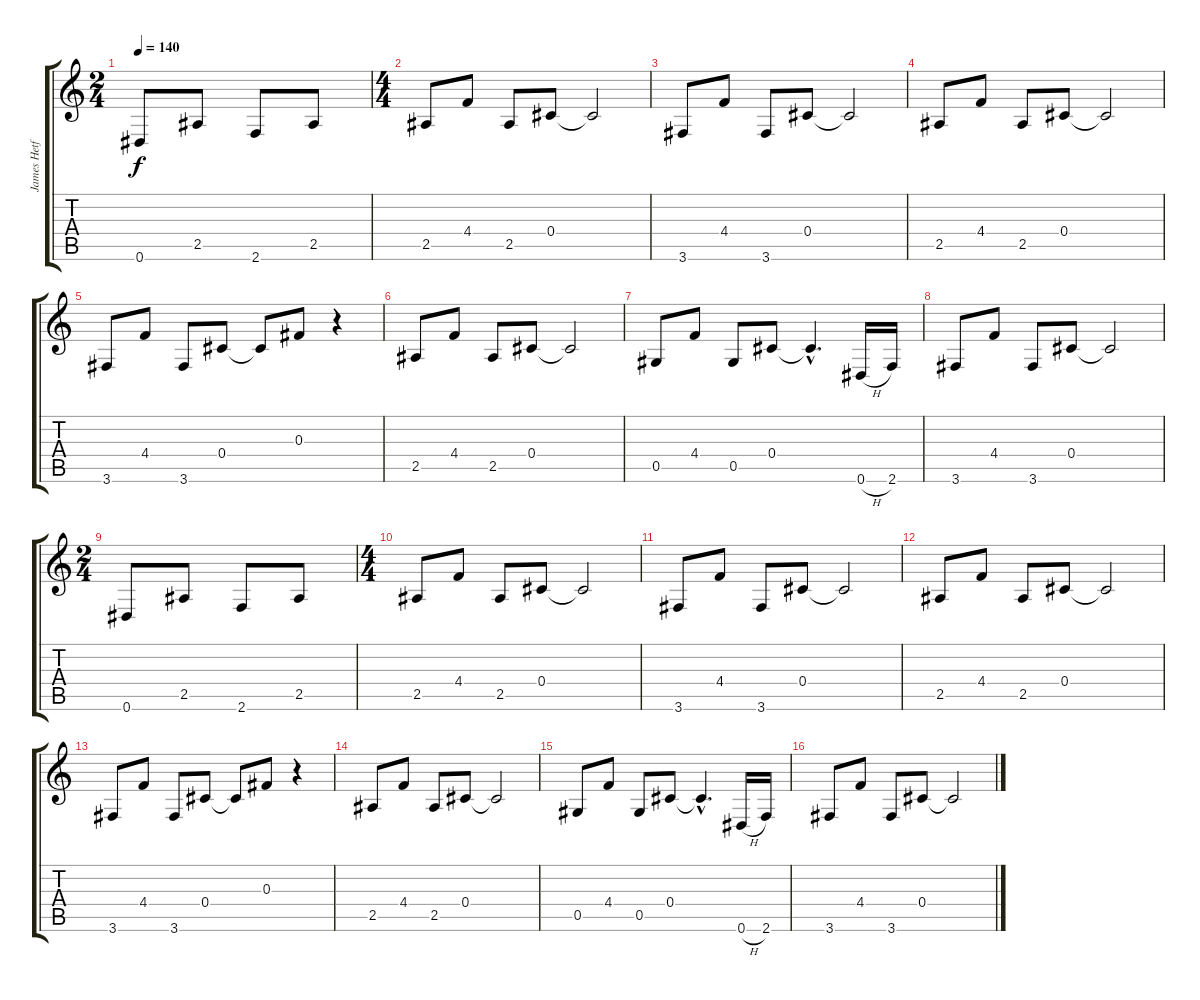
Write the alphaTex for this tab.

\track ("James Hetfield" "James Hetf") {instrument electricguitarclean}
\staff {score tabs}
\tuning (Eb4 Bb3 Gb3 Db3 Ab2 Eb2) {hide}
\ts (2 4)
\tempo 140
\clef g2
\ks c
0.6.8{dy f} 2.5.8 2.6.8 2.5.8 |
\ts (4 4)
2.5.8 4.4.8 2.5.8 0.4.8 0.4{t}.2 |
3.6.8 4.4.8 3.6.8 0.4.8 0.4{t}.2 |
2.5.8 4.4.8 2.5.8 0.4.8 0.4{t}.2 |
3.6.8 4.4.8 3.6.8 0.4.8 0.4{t}.8 0.3.8 r.4 |
2.5.8 4.4.8 2.5.8 0.4.8 0.4{t}.2 |
0.5.8 4.4.8 0.5.8 0.4.8 0.4{hac t}.4{d} 0.6{h}.16 2.6.16 |
3.6.8 4.4.8 3.6.8 0.4.8 0.4{t}.2 |
\ts (2 4)
0.6.8 2.5.8 2.6.8 2.5.8 |
\ts (4 4)
2.5.8 4.4.8 2.5.8 0.4.8 0.4{t}.2 |
3.6.8 4.4.8 3.6.8 0.4.8 0.4{t}.2 |
2.5.8 4.4.8 2.5.8 0.4.8 0.4{t}.2 |
3.6.8 4.4.8 3.6.8 0.4.8 0.4{t}.8 0.3.8 r.4 |
2.5.8 4.4.8 2.5.8 0.4.8 0.4{t}.2 |
0.5.8 4.4.8 0.5.8 0.4.8 0.4{hac t}.4{d} 0.6{h}.16 2.6.16 |
3.6.8 4.4.8 3.6.8 0.4.8 0.4{t}.2
